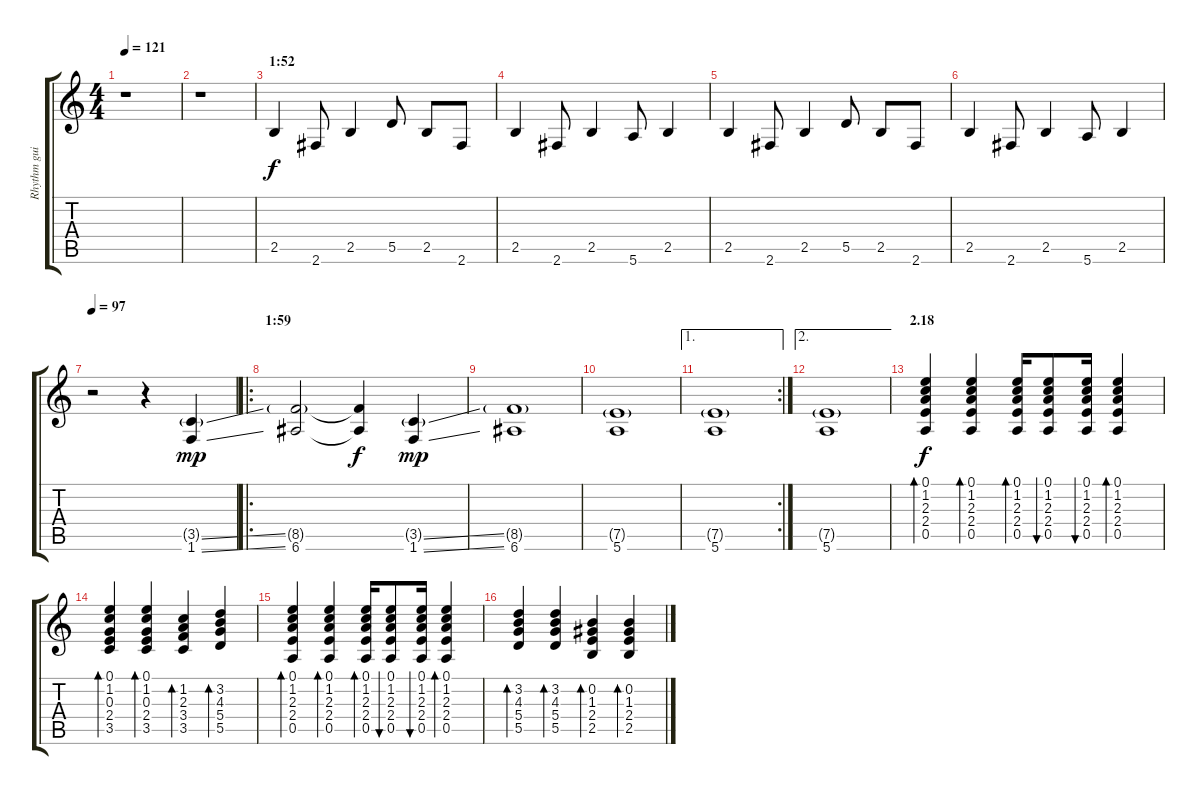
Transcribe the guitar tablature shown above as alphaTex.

\track ("Rhythm guitar" "Rhythm gui") {instrument overdrivenguitar}
\staff {score tabs}
\tuning (E4 B3 G3 D3 A2 E2) {hide}
\ts (4 4)
\tempo 121
\clef g2
\ks c
r.1{dy f} |
r.1 |
\section ("" "1:52")
2.5.4 2.6.8 2.5.4 5.5.8 2.5.8 2.6.8 |
2.5.4 2.6.8 2.5.4 5.6.8 2.5.4 |
2.5.4 2.6.8 2.5.4 5.5.8 2.5.8 2.6.8 |
2.5.4 2.6.8 2.5.4 5.6.8 2.5.4 |
\tempo 97
r.2 r.4 (3.5{ss g} 1.6{ss}).4{dy mp} |
\ro
\section ("" "1:59")
(8.5{g} 6.6).2 (8.5{t} 6.6{t}).4{dy f} (3.5{ss g} 1.6{ss}).4{dy mp} |
(8.5{g} 6.6).1 |
(7.5{g} 5.6).1 |
\ae 1
\rc 2
(7.5{g} 5.6).1 |
\ae 2
(7.5{g} 5.6).1 |
\section ("" "2.18")
(0.1 1.2 2.3 2.4 0.5).4{bd 60 dy f volume 10 balance 0 instrument acousticguitarsteel} (0.1 1.2 2.3 2.4 0.5).4{bd 60} (0.1 1.2 2.3 2.4 0.5).16{bd 60} (0.1 1.2 2.3 2.4 0.5).8{bu 60} (0.1 1.2 2.3 2.4 0.5).16{bu 60} (0.1 1.2 2.3 2.4 0.5).4{bd 60} |
(0.1 1.2 0.3 2.4 3.5).4{bd 60 volume 10 balance 0 instrument acousticguitarsteel} (0.1 1.2 0.3 2.4 3.5).4{bd 60} (1.2 2.3 3.4 3.5).4{bd 60} (3.2 4.3 5.4 5.5).4{bd 60} |
(0.1 1.2 2.3 2.4 0.5).4{bd 60 volume 10 balance 0 instrument acousticguitarsteel} (0.1 1.2 2.3 2.4 0.5).4{bd 60} (0.1 1.2 2.3 2.4 0.5).16{bd 60} (0.1 1.2 2.3 2.4 0.5).8{bu 60} (0.1 1.2 2.3 2.4 0.5).16{bu 60} (0.1 1.2 2.3 2.4 0.5).4{bd 60} |
(3.2 4.3 5.4 5.5).4{bd 60 volume 10 balance 0 instrument acousticguitarsteel} (3.2 4.3 5.4 5.5).4{bd 60} (0.2 1.3 2.4 2.5).4{bd 60} (0.2 1.3 2.4 2.5).4{bd 60}
